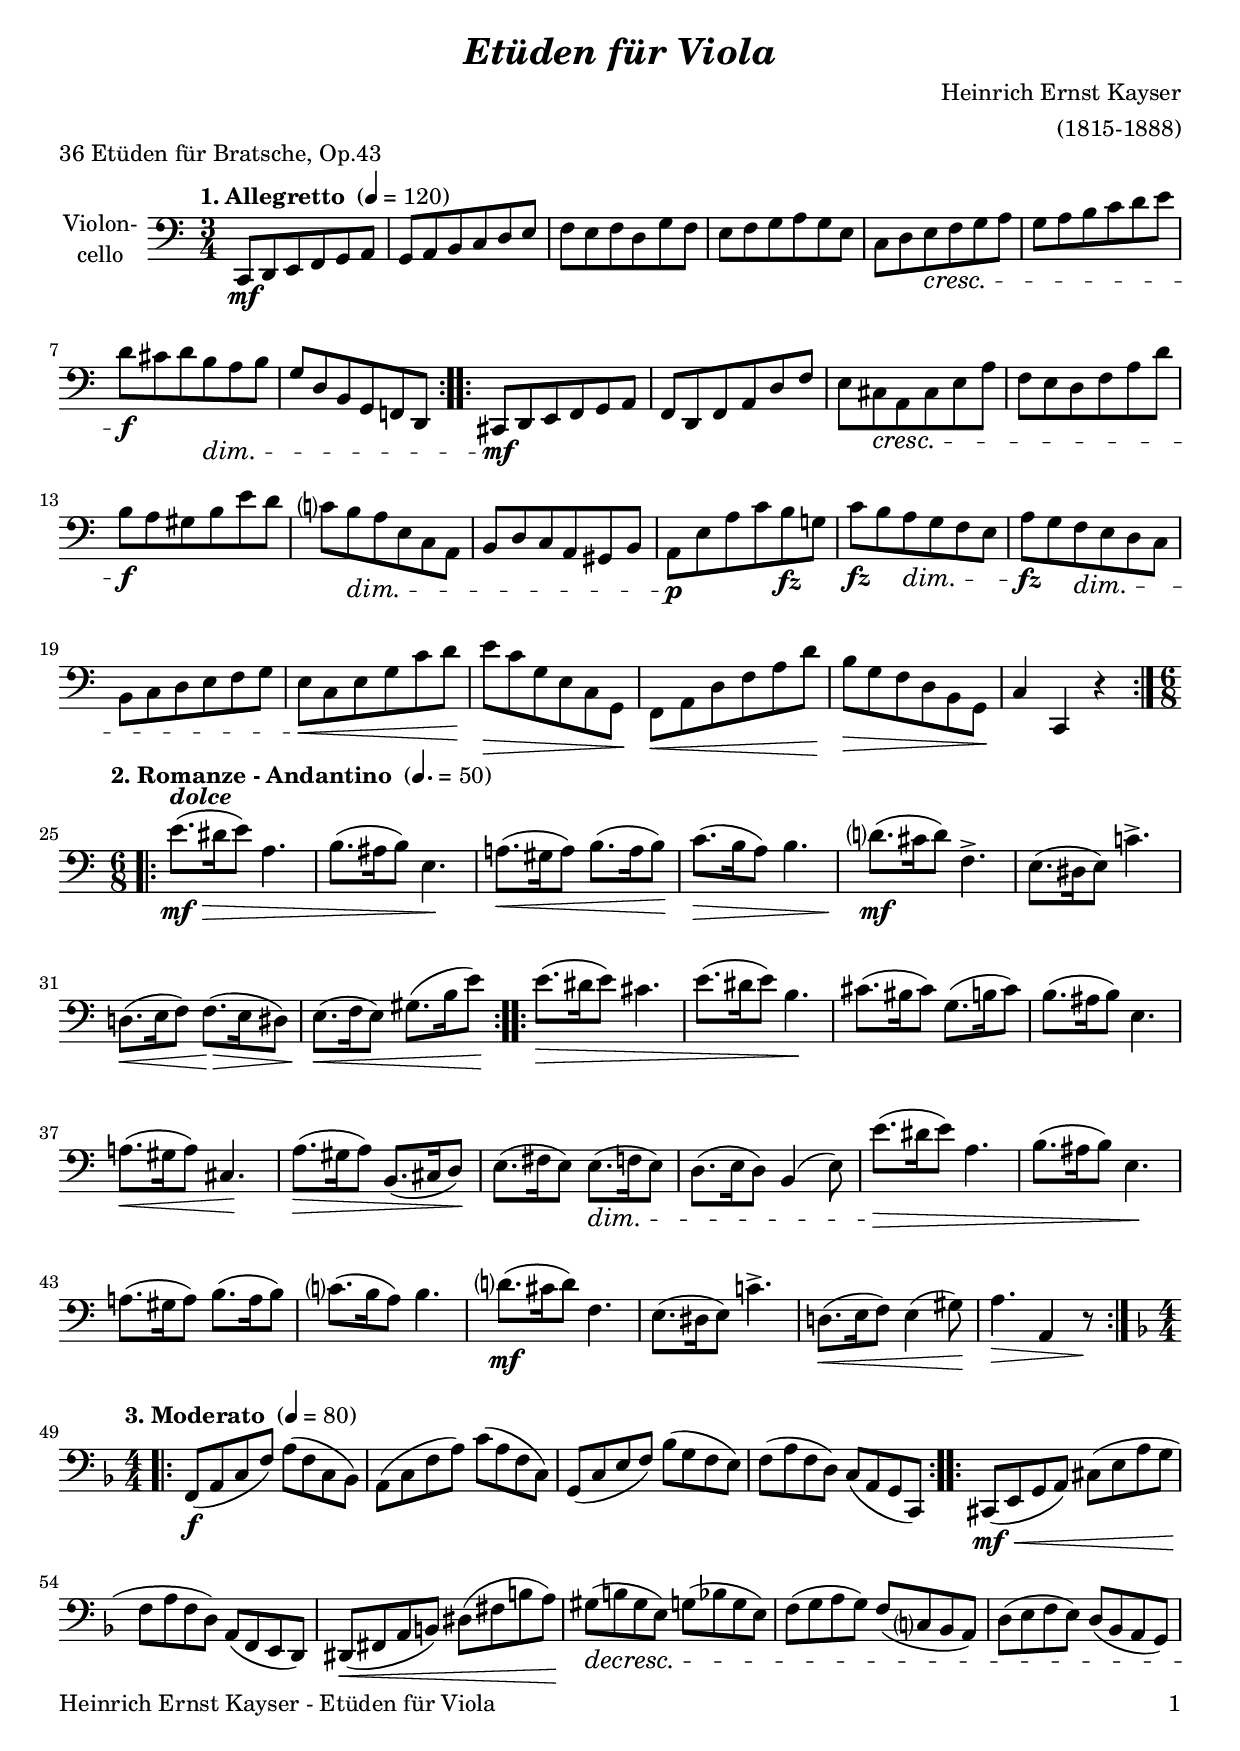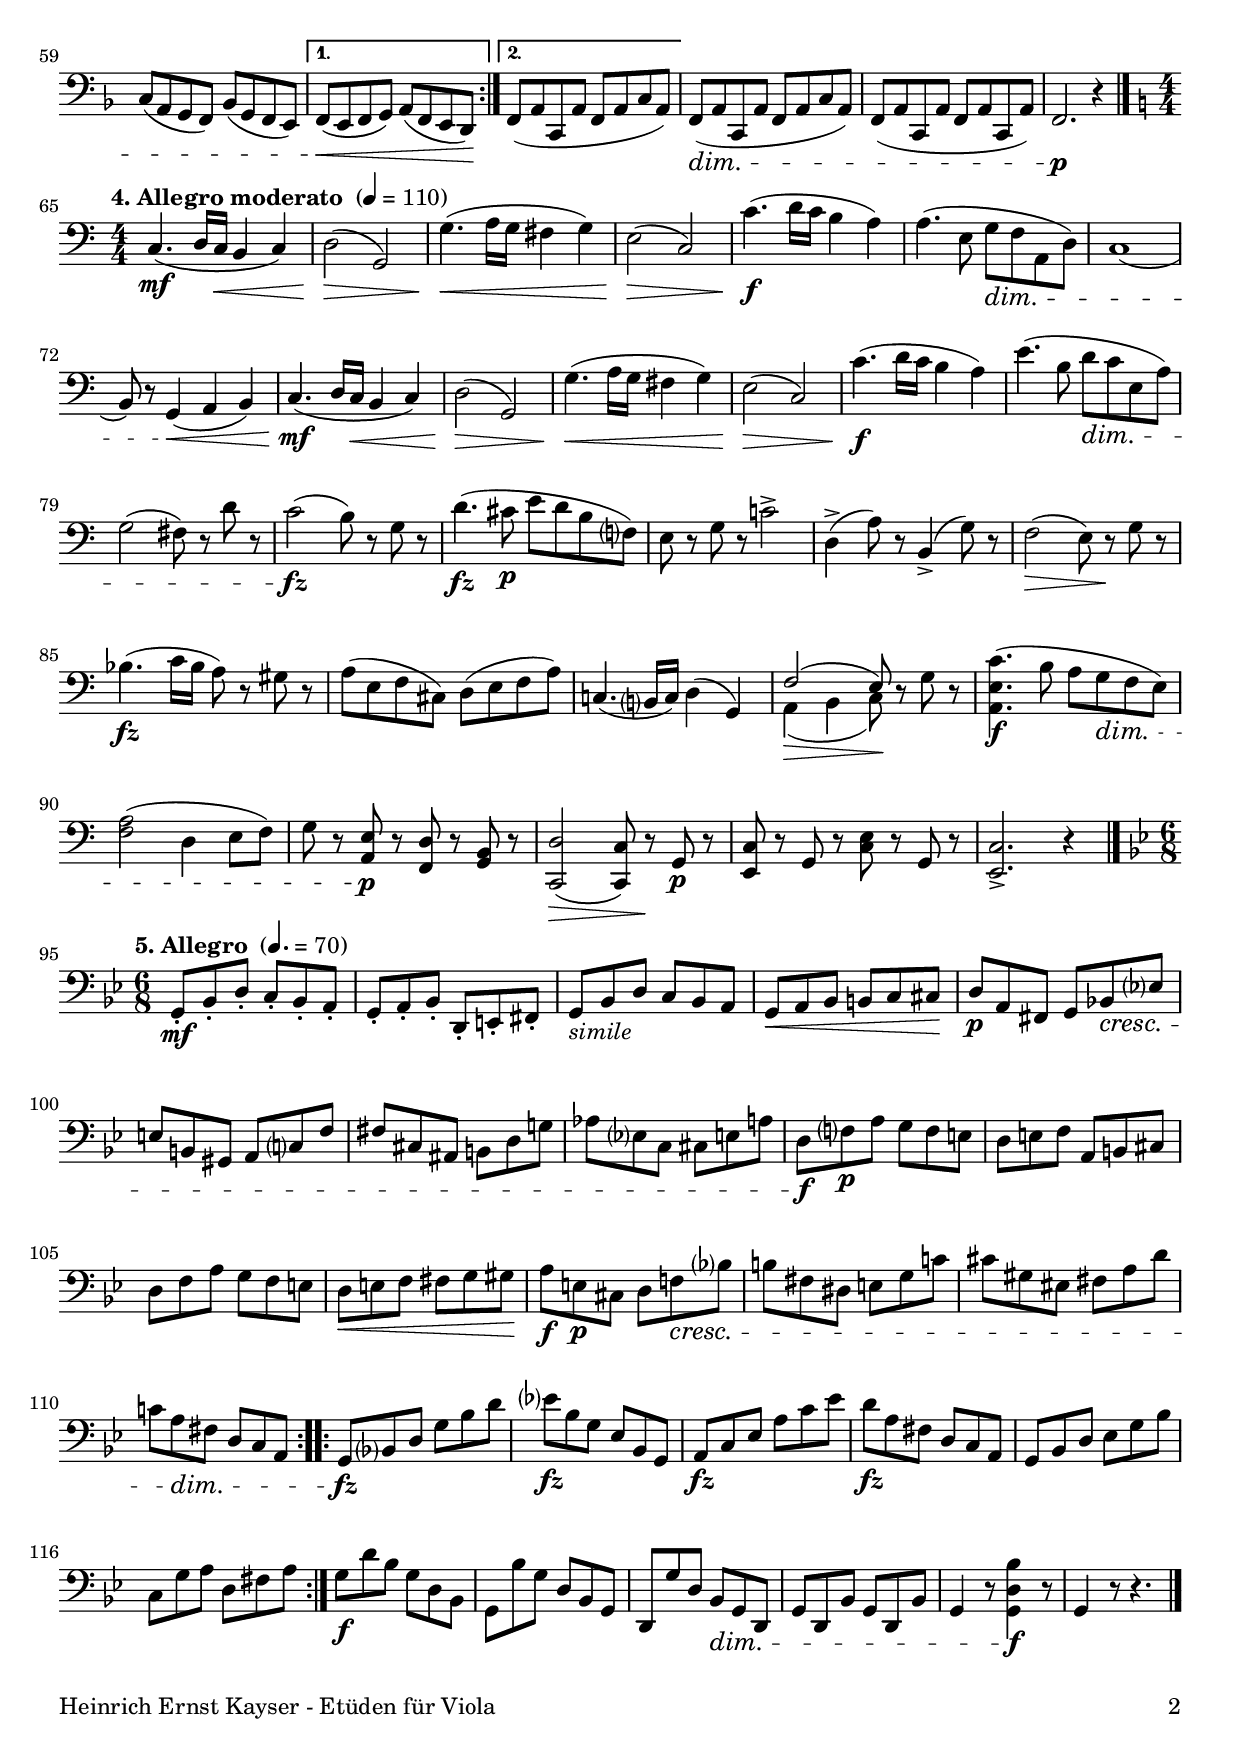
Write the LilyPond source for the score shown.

\version "2.18.2"
\include "deutsch.ly"
  
#(set-global-staff-size 20)

\header {
  title     = \markup \bold \italic "Etüden für Viola"
  composer  = "Heinrich Ernst Kayser"
  arranger  = "(1815-1888)"
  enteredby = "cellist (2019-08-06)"
  piece     = "36 Etüden für Bratsche, Op.43"
}

voiceconsts = {
  \key c \major
  \time 3/4
%  \clef "alto_8"
  \clef "bass"
  \numericTimeSignature
  \compressFullBarRests
  % Set default beaming for all staves
%  \set Timing.beamExceptions = #'()
%  \set Timing.baseMoment     = #(ly:make-moment 1 4)
%  \set Timing.beatStructure  = #'(1 1 1)
}

micl = "clarinet"
mifl = "flute"
miob = "oboe"
mifh = "french horn"
misx = "tenor sax"
mist = "string ensemble 1"
miba = "cello"
mivc = "bassoon"

introa = {        \tempo "1. Allegretto "          4=120 }
introb = { \break \tempo "2. Romanze - Andantino " 4.=50 \time 6/8 \key a \minor }
introc = { \break \tempo "3. Moderato "            4=80 \time 4/4  \key f \major }
introd = { \break \tempo "4. Allegro moderato "    4=110 \time 4/4 \key c \major }
introe = { \break \tempo "5. Allegro "            4.=70  \time 6/8 \key g \minor }

dolc = \markup \bold \italic "dolce"
simi = \markup \italic "simile"

va = \relative c, {
  \voiceconsts

  \introa
  \repeat volta 2 {
    c8\mf d e f g a
    g a h c d e
    f e f d g f
    e f g a g e
    c d e\cresc f g a
    g a h c d e

    d\f cis d h\dim a h
    g d h g f! d
  }
  \repeat volta 2 {
    cis\mf d e f g a
    f d f a d f
    e cis\cresc a cis e a
    f e d f a d

    h\f a gis h e d
    c? h\dim a e c a
    h d c a gis h
    a\p e' a c h\fz g!
    c\fz h a\dim g f e
    a\fz g f\dim e d c

    h c d e f g
    e\< c e g c d\!
    e\> c g e c g\!
    f\< a d f a d\!
    h\> g f d h g\!
    c4 c, r
  }
  
  \introb
  \repeat volta 2 {
    e''8.(\mf\>^\dolc dis16 e8) a,4.
    h8.( ais16 h8) e,4.\!
    a!8.(\< gis16 a8) h8.( a16 h8)\!
    c8.(\> h16 a8) h4.
    d?8.(\!\mf cis16 d8) f,4.->
    e8.( dis16 e8) c'!4.->
    
    d,!8.(\< e16 f8) f8.(\!\> e16 dis8)
    e8.(\!\< f16 e8) gis8.( h16 e8)\!
  }
  \repeat volta 2 {
    e8.(\> dis16 e8) cis4.
    e8.( dis16 e8) h4.\!
    cis8.( his16 cis8) g8.( h16 cis8)
    h8.( ais16 h8) e,4.

    a!8.(\< gis16 a8) cis,4.\!
    a'8.(\> gis16 a8) h,8.( cis16 d8)\!
    e8.( fis16 e8) e8.(\dim f16 e8)
    d8.( e16 d8) h4( e8)
    e'8.(\> dis16 e8) a,4.
    h8.( ais16 h8) e,4.\!

    a!8.( gis16 a8) h8.( a16 h8)
    c?8.( h16 a8) h4.
    d?8.(\mf cis16 d8) f,4.
    e8.( dis16 e8) c'!4.->
    d,!8.(\< e16 f8) e4( gis8)\!
    a4.\> a,4 r8\!
  }

  \introc
  \repeat volta 2 {
    f(\f a c f) a( f c b)
    a( c f a) c( a f c)
    g( c e f) b( g f e)
    f( a f d) c( a g c,)
  }
  \repeat volta 2 {
    cis(\mf\< e g a) cis( e a g\!

    f a f d) a( f e d)\!
    dis(\< fis a h) dis( fis h! a)\!
    gis(\decresc h gis e) g( b g e)
    f( g a g) f( c? b a)
    d( e f e) d( b a g)

    c( a g f) b( g f e)
  }
  \alternative {
    { f(\< e f g) a( f e d)\! }
    { f( a c, a' f a c a) }
  }
  f(\dim a c, a' f a c a)
  f( a c, a' f a c, a')
  f2.\p r4 \bar "|."

  \introd
  c'4.(\mf d16 c\< h4 c)
  d2(\!\> g,)
  g'4.(\!\< a16 g fis4 g)
  e2(\!\> c)
  c'4.(\!\f d16 c h4 a)
  a4.( e8 g\dim f a, d)

  c1(
  h8) r g4(\< a h)
  c4.(\!\mf d16 c\< h4 c)
  d2(\!\> g,)
  g'4.(\!\< a16 g fis4 g)
  e2(\!\> c)
  c'4.(\!\f d16 c h4 a)

  e'4.( h8 d\dim c e, a)
  g2( fis8) r d' r
  c2(\fz h8) r g r
  d'4.(\fz cis8\p e d h f?)
  e r g r c!2->
  d,4(-> a'8) r h,4(-> g'8) r

  f2(\> e8) r\! g r
  b4.(\fz c16 b a8) r gis r
  a( e f cis) d( e f a)
  c,!4.( h?16 c) d4( g,)
  << { f'2( e8) } \\ { a,4(\> h c8)\! } >> r g' r
  
  <a, e' c'>4.(\f h'8 a g\dim f e)
  <f a>2( d4 e8 f)
  g r <a, e'>\p r <f d'> r <g h> r
  <c, d'>2(\> <c c'>8) r\! g'\p r
  <e c'> r g r <c e> r g r
  <e c'>2.-> r4 \bar "|."

  \introe
  \repeat volta 2 {
    g8-.\mf b-. d-. c-. b-. a-.
    g-. a-. b-. d,-. e-. fis-.
    g_\simi b d c b a
    g\< a b h c cis\!
    d\p a fis g b!\cresc es?
    e h gis a c? f
    fis cis ais h d g!

    as es? c cis e a!
    d,\f f?\p a g f e
    d e f a, h cis
    d f a g f e
    d\< e f fis g gis\!
    a\f e\p cis d f!\cresc b?

    h fis dis e g c!
    cis gis eis fis a d
    c! a\dim fis d c a
  }
  \repeat volta 2 {
    g\fz b? d g b d
    es?\fz b g es b g
    a\fz c es a c es
    d\fz a fis d c a

    g b d es g b
    c, g' a d, fis a
  }
  g\f d' b g d b
  g b' g d b g
  d g' d b\dim g d
  g d b' g d b'
  g4 r8 <g d' b'>4\f r8
  g4 r8 r4. \bar "|."
}


music = \new StaffGroup <<
      \new Staff {
	\set Staff.midiInstrument = \miba
	\set Staff.instrumentName = \markup \center-column { "Violon-" "cello" }
	\transpose c c { \va }
      }
>>

\book {
   \paper {
    print-page-number = ##t
    print-first-page-number = ##t
    oddHeaderMarkup = \markup \null
    evenHeaderMarkup = \markup \null
    oddFooterMarkup = \markup {
      \fill-line {
        \on-the-fly #print-page-number-check-first
        "Heinrich Ernst Kayser - Etüden für Viola" \fromproperty #'page:page-number-string
      }
    }
    evenFooterMarkup = \oddFooterMarkup
  } \score {
    \music
    \layout {}
  }

  \score {
    \unfoldRepeats \music

    \midi {
      \context {
        \Score
      }
    }
  }
}
